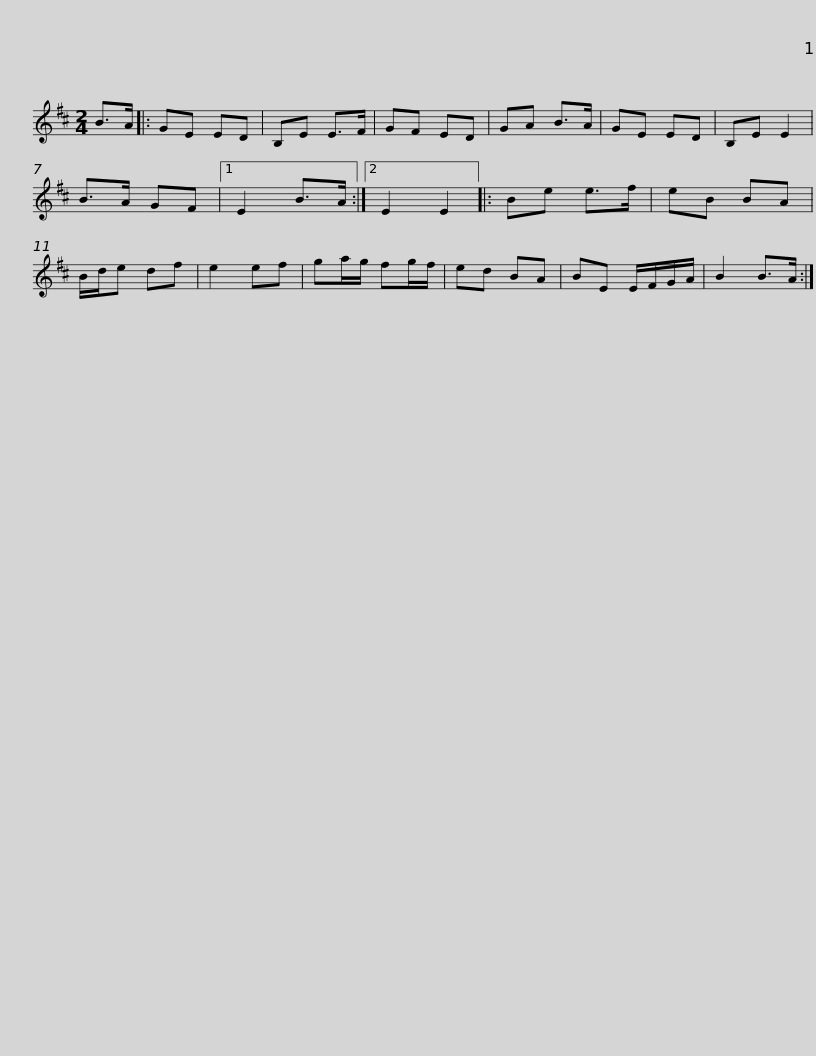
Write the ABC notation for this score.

X:1
L:1/8
M:2/4
I:linebreak $
K:D
V:1 treble
V:1
 B>A |: GE ED | B,E E>F | GF ED | GA B>A | %5
 GE ED | B,E E2 | B>A GF |1 E2 B>A :|2 E2 E2 |:$ %10
 Be e>f | eB BA | B/d/e df | e2 ef | ga/g/ fg/f/ | %15
 ed BA | BE E/F/G/A/ | B2 B>A :| %18
